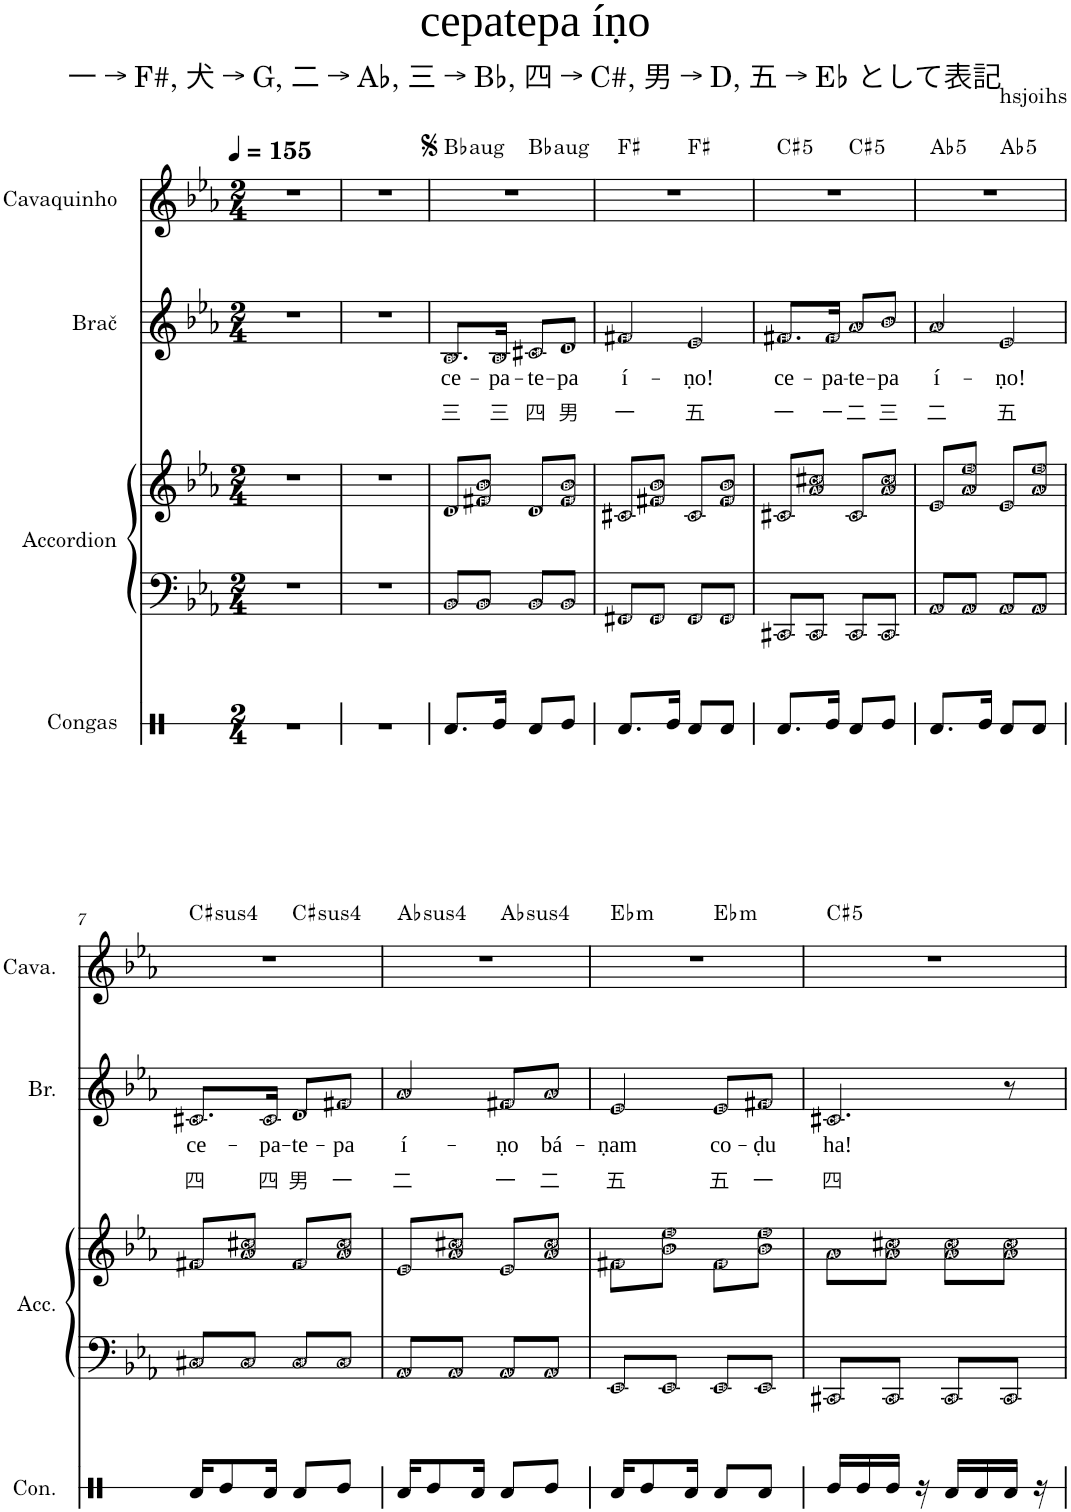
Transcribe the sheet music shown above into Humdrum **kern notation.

**kern	**kern	**kern	**kern	**text	**text	**kern	**harte
*part4	*part3	*part3	*part2	*part2	*part2	*part1	*part1
*staff5	*staff4	*staff3	*staff2	*staff2	*staff2	*staff1	*
*I"Congas	*I"Accordion	*	*I"Brač	*	*	*I"Cavaquinho	*
*I'Con.	*I'Acc.	*	*I'Br.	*	*	*I'Cava.	*
*stria1	*	*	*	*	*	*	*
*clefX	*clefF4	*clefG2	*clefG2	*	*	*clefG2	*
*k[]	*k[b-e-a-]	*k[b-e-a-]	*k[b-e-a-]	*	*	*k[b-e-a-]	*
*M2/4	*M2/4	*M2/4	*M2/4	*	*	*M2/4	*
*MM155	*MM155	*MM155	*MM155	*	*	*MM155	*
=1	=1	=1	=1	=1	=1	=1	=1
2r	2r	2r	2r	.	.	2r	.
=2	=2	=2	=2	=2	=2	=2	=2
2r	2r	2r	2r	.	.	2r	.
=3	=3	=3	=3	=3	=3	=3	=3
!	!	!	!	!LO:LY:b	!LO:LY:b	!	!LO:H:kt=aug
*	*	*	*	*	*	*^	*
8.Rd/L	8BB-/L	8d/L	8.B-/L	ce-	三	2r	4ryy	Bb:aug
.	8BB-/J	8f#X/ 8b-/J	.	.	.	.	.	.
!	!	!	!	!LO:LY:b	!LO:LY:b	!	!	!
16Re/Jk	.	.	16B-/Jk	-pa-	三	.	.	.
!	!	!	!	!LO:LY:b	!LO:LY:b	!	!	!LO:H:kt=aug
8Rd/L	8BB-/L	8d/L	8c#X/L	-te-	四	.	4ryy	Bb:aug
!	!	!	!	!LO:LY:b	!LO:LY:b	!	!	!
8Re/J	8BB-/J	8f#/ 8b-/J	8d/J	-pa	男	.	.	.
=4	=4	=4	=4	=4	=4	=4	=4	=4
!	!	!	!	!LO:LY:b	!LO:LY:b	!	!	!
8.Rd/L	8FF#X/L	8c#X/L	4f#X/	í-	一	2r	4ryy	F#:maj
.	8FF#/J	8f#X/ 8b-/J	.	.	.	.	.	.
16Re/Jk	.	.	.	.	.	.	.	.
!	!	!	!	!LO:LY:b	!LO:LY:b	!	!	!
8Rd/L	8FF#/L	8c#/L	4e-/	-ṇo!	五	.	4ryy	F#:maj
8Rd/J	8FF#/J	8f#/ 8b-/J	.	.	.	.	.	.
=5	=5	=5	=5	=5	=5	=5	=5	=5
!	!	!	!	!LO:LY:b	!LO:LY:b	!	!	!LO:H:kt=5
8.Rd/L	8CC#X/L	8c#X/L	8.f#X/L	ce-	一	2r	4ryy	C#:(1,5)
.	8CC#/J	8a-/ 8cc#X/J	.	.	.	.	.	.
!	!	!	!	!LO:LY:b	!LO:LY:b	!	!	!
16Re/Jk	.	.	16f#/Jk	-pa-	一	.	.	.
!	!	!	!	!LO:LY:b	!LO:LY:b	!	!	!LO:H:kt=5
8Rd/L	8CC#/L	8c#/L	8a-/L	-te-	二	.	4ryy	C#:(1,5)
!	!	!	!	!LO:LY:b	!LO:LY:b	!	!	!
8Re/J	8CC#/J	8a-/ 8cc#/J	8b-/J	-pa	三	.	.	.
=6	=6	=6	=6	=6	=6	=6	=6	=6
!	!	!	!	!LO:LY:b	!LO:LY:b	!	!	!LO:H:kt=5
8.Rd/L	8AA-/L	8e-/L	4a-/	í-	二	2r	4ryy	Ab:(1,5)
.	8AA-/J	8a-/ 8ee-/J	.	.	.	.	.	.
16Re/Jk	.	.	.	.	.	.	.	.
!	!	!	!	!LO:LY:b	!LO:LY:b	!	!	!LO:H:kt=5
8Rd/L	8AA-/L	8e-/L	4e-/	-ṇo!	五	.	4ryy	Ab:(1,5)
8Rd/J	8AA-/J	8a-/ 8ee-/J	.	.	.	.	.	.
!!LO:LB:g=z	!!
=7	=7	=7	=7	=7	=7	=7	=7	=7
!	!	!	!	!LO:LY:b	!LO:LY:b	!	!	!LO:H:kt=4
16Rd/KL	8C#X/L	8f#X/L	8.c#X/L	ce-	四	2r	4ryy	C#:sus4
8Re/	.	.	.	.	.	.	.	.
.	8C#/J	8a-/ 8cc#X/J	.	.	.	.	.	.
!	!	!	!	!LO:LY:b	!LO:LY:b	!	!	!
16Rd/Jk	.	.	16c#/Jk	-pa-	四	.	.	.
!	!	!	!	!LO:LY:b	!LO:LY:b	!	!	!LO:H:kt=4
8Rd/L	8C#/L	8f#/L	8d/L	-te-	男	.	4ryy	C#:sus4
!	!	!	!	!LO:LY:b	!LO:LY:b	!	!	!
8Re/J	8C#/J	8a-/ 8cc#/J	8f#X/J	-pa	一	.	.	.
=8	=8	=8	=8	=8	=8	=8	=8	=8
!	!	!	!	!LO:LY:b	!LO:LY:b	!	!	!LO:H:kt=4
16Rd/KL	8AA-/L	8e-/L	4a-/	í-	二	2r	4ryy	Ab:sus4
8Re/	.	.	.	.	.	.	.	.
.	8AA-/J	8a-/ 8cc#X/J	.	.	.	.	.	.
16Rd/Jk	.	.	.	.	.	.	.	.
!	!	!	!	!LO:LY:b	!LO:LY:b	!	!	!LO:H:kt=4
8Rd/L	8AA-/L	8e-/L	8f#X/L	-ṇo	一	.	4ryy	Ab:sus4
!	!	!	!	!LO:LY:b	!LO:LY:b	!	!	!
8Re/J	8AA-/J	8a-/ 8cc#/J	8a-/J	bá-	二	.	.	.
=9	=9	=9	=9	=9	=9	=9	=9	=9
!	!	!	!	!LO:LY:b	!LO:LY:b	!	!	!LO:H:kt=m
16Rd/KL	8EE-/L	8f#X\L	4e-/	-ṇam	五	2r	4ryy	Eb:min
8Re/	.	.	.	.	.	.	.	.
.	8EE-/J	8b-\ 8ee-\J	.	.	.	.	.	.
16Rd/Jk	.	.	.	.	.	.	.	.
!	!	!	!	!LO:LY:b	!LO:LY:b	!	!	!LO:H:kt=m
8Rd/L	8EE-/L	8f#\L	8e-/L	co-	五	.	4ryy	Eb:min
!	!	!	!	!LO:LY:b	!LO:LY:b	!	!	!
8Rd/J	8EE-/J	8b-\ 8ee-\J	8f#X/J	-ḍu	一	.	.	.
=10	=10	=10	=10	=10	=10	=10	=10	=10
!	!	!	!	!LO:LY:b	!LO:LY:b	!	!	!LO:H:kt=5
*	*	*	*	*	*	*v	*v	*
16Re/LL	8CC#X/L	8a-\L	4.c#X/	ha!	四	2r	C#:(1,5)
16Re/	.	.	.	.	.	.	.
16Re/JJ	8CC#/J	8a-\ 8cc#X\J	.	.	.	.	.
16r	.	.	.	.	.	.	.
16Rd/LL	8CC#/L	8a-\ 8cc#\L	.	.	.	.	.
16Rd/	.	.	.	.	.	.	.
16Rd/JJ	8CC#/J	8a-\ 8cc#\J	8r	.	.	.	.
16r	.	.	.	.	.	.	.
=	=	=	=	=	=	=	=
*-	*-	*-	*-	*-	*-	*-	*-
